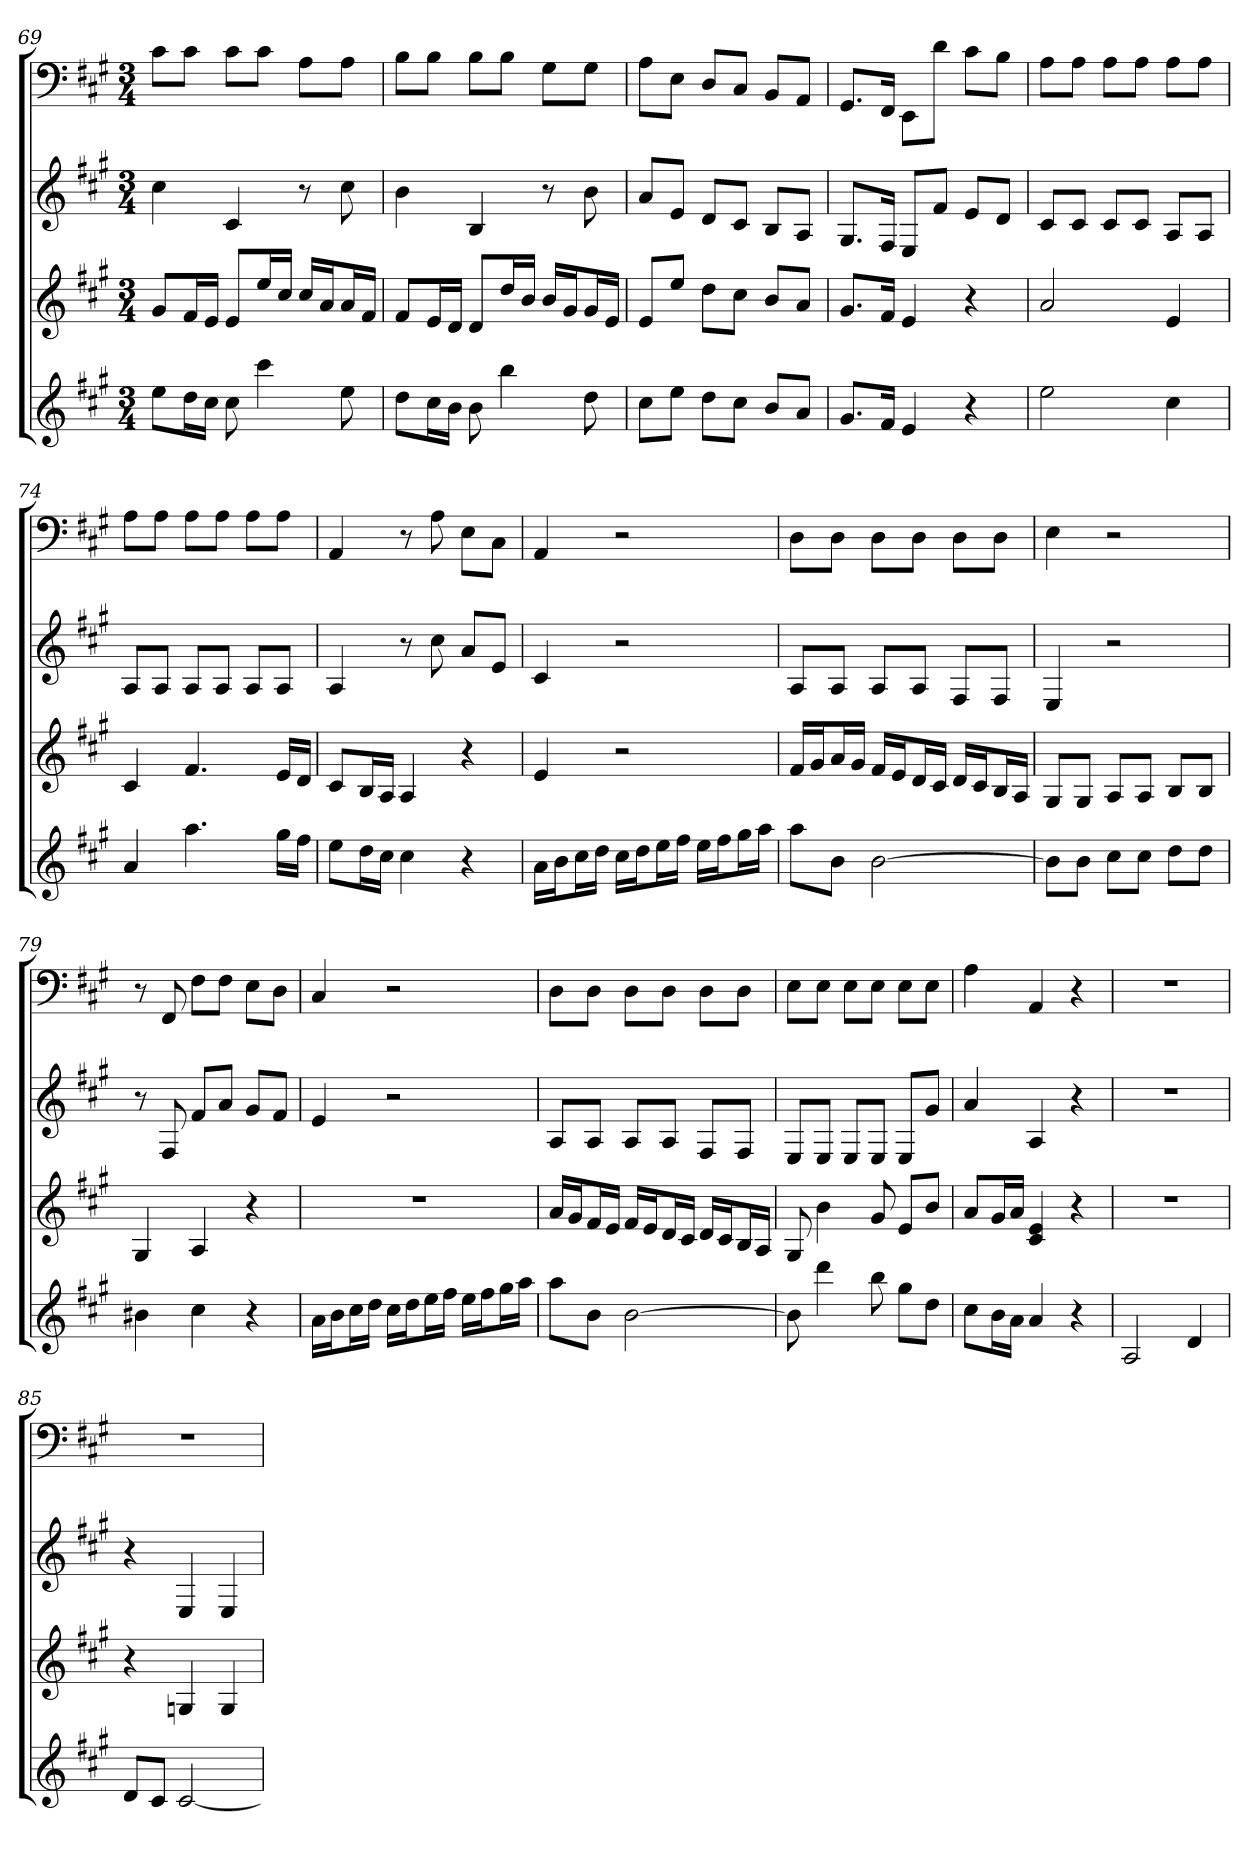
**kern	**kern	**kern	**kern
*part4	*part3	*part2	*part1
*staff4	*staff3	*staff2	*staff1
*k[f#c#g#]	*k[f#c#g#]	*k[f#c#g#]	*k[f#c#g#]
*A:	*A:	*A:	*A:
*M3/4	*M3/4	*M3/4	*M3/4
=69	=69	=69	=69
8eeL	8g#L	4cc#	8c#L
16ddL	16f#L	.	8c#J
16cc#JJ	16eJJ	.	.
8cc#	8eL	4c#	8c#L
4ccc#	16eeL	.	8c#J
.	16cc#JJ	.	.
.	16cc#LL	8r	8AL
.	16aJ	.	.
8ee	16aL	8cc#	8AJ
.	16f#JJ	.	.
=70	=70	=70	=70
8ddL	8f#L	4b	8BL
16cc#L	16eL	.	8BJ
16bJJ	16dJJ	.	.
8b	8dL	4B	8BL
4bb	16ddL	.	8BJ
.	16bJJ	.	.
.	16bLL	8r	8G#L
.	16g#J	.	.
8dd	16g#L	8b	8G#J
.	16eJJ	.	.
=71	=71	=71	=71
8cc#L	8eL	8aL	8AL
8eeJ	8eeJ	8eJ	8EJ
8ddL	8ddL	8dL	8DL
8cc#J	8cc#J	8c#J	8C#J
8bL	8bL	8BL	8BBL
8aJ	8aJ	8AJ	8AAJ
=72	=72	=72	=72
8.g#L	8.g#L	8.G#L	8.GG#L
16f#Jk	16f#Jk	16F#Jk	16FF#Jk
4e	4e	8EL	8EEL
.	.	8f#J	8dJ
4r	4r	8eL	8c#L
.	.	8dJ	8BJ
=73	=73	=73	=73
2ee	2a	8c#L	8AL
.	.	8c#J	8AJ
.	.	8c#L	8AL
.	.	8c#J	8AJ
4cc#	4e	8AL	8AL
.	.	8AJ	8AJ
=74	=74	=74	=74
4a	4c#	8AL	8AL
.	.	8AJ	8AJ
4.aa	4.f#	8AL	8AL
.	.	8AJ	8AJ
.	.	8AL	8AL
16gg#LL	16eLL	8AJ	8AJ
16ff#JJ	16dJJ	.	.
=75	=75	=75	=75
8eeL	8c#L	4A	4AA
16ddL	16BL	.	.
16cc#JJ	16AJJ	.	.
4cc#	4A	8r	8r
.	.	8cc#	8A
4r	4r	8aL	8EL
.	.	8eJ	8C#J
=76	=76	=76	=76
16aLL	4e	4c#	4AA
16bJ	.	.	.
16cc#L	.	.	.
16ddJJ	.	.	.
16cc#LL	2r	2r	2r
16ddJ	.	.	.
16eeL	.	.	.
16ff#JJ	.	.	.
16eeLL	.	.	.
16ff#J	.	.	.
16gg#L	.	.	.
16aaJJ	.	.	.
=77	=77	=77	=77
8aaL	16f#LL	8AL	8DL
.	16g#J	.	.
8bJ	16aL	8AJ	8DJ
.	16g#JJ	.	.
[2b	16f#LL	8AL	8DL
.	16eJ	.	.
.	16dL	8AJ	8DJ
.	16c#JJ	.	.
.	16dLL	8F#L	8DL
.	16c#J	.	.
.	16BL	8F#J	8DJ
.	16AJJ	.	.
=78	=78	=78	=78
8bL]	8G#L	4E	4E
8bJ	8G#J	.	.
8cc#L	8AL	2r	2r
8cc#J	8AJ	.	.
8ddL	8BL	.	.
8ddJ	8BJ	.	.
=79	=79	=79	=79
4b#X	4G#	8r	8r
.	.	8F#	8FF#
4cc#	4A	8f#L	8F#L
.	.	8aJ	8F#J
4r	4r	8g#L	8EL
.	.	8f#J	8DJ
=80	=80	=80	=80
16aLL	2.r	4e	4C#
16bJ	.	.	.
16cc#L	.	.	.
16ddJJ	.	.	.
16cc#LL	.	2r	2r
16ddJ	.	.	.
16eeL	.	.	.
16ff#JJ	.	.	.
16eeLL	.	.	.
16ff#J	.	.	.
16gg#L	.	.	.
16aaJJ	.	.	.
=81	=81	=81	=81
8aaL	16aLL	8AL	8DL
.	16g#J	.	.
8bJ	16f#L	8AJ	8DJ
.	16eJJ	.	.
[2b	16f#LL	8AL	8DL
.	16eJ	.	.
.	16dL	8AJ	8DJ
.	16c#JJ	.	.
.	16dLL	8F#L	8DL
.	16c#J	.	.
.	16BL	8F#J	8DJ
.	16AJJ	.	.
=82	=82	=82	=82
8b]	8G#	8EL	8EL
4ddd	4b	8EJ	8EJ
.	.	8EL	8EL
8bb	8g#	8EJ	8EJ
8gg#L	8eL	8EL	8EL
8ddJ	8bJ	8g#J	8EJ
=83	=83	=83	=83
8cc#L	8aL	4a	4A
16bL	16g#L	.	.
16aJJ	16aJJ	.	.
4a	4c# 4e	4A	4AA
4r	4r	4r	4r
=84	=84	=84	=84
2A	2.r	2.r	2.r
4d	.	.	.
=85	=85	=85	=85
8dL	4r	4r	2.r
8c#J	.	.	.
[2c#	4Gn	4E	.
.	4G	4E	.
=	=	=	=
*-	*-	*-	*-
